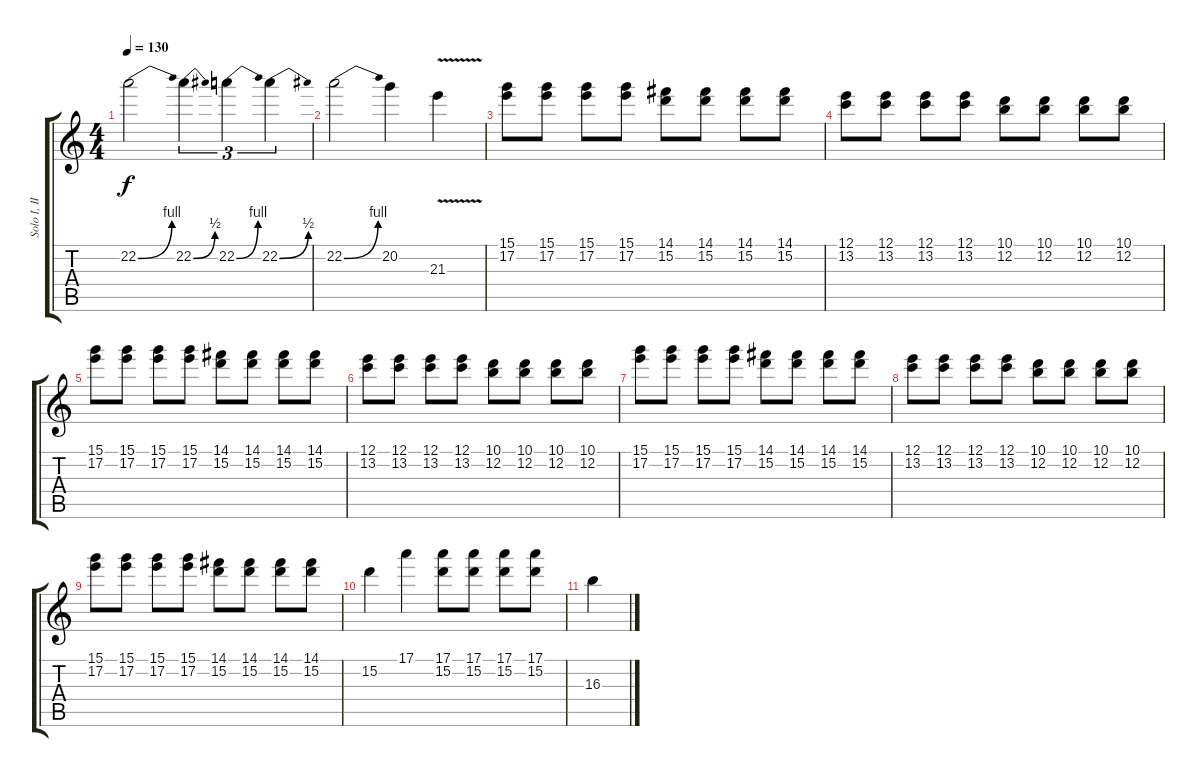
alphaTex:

\track ("Solo I, II" "Solo I, II") {instrument distortionguitar}
\staff {score tabs}
\tuning (E4 B3 G3 D3 A2 E2) {hide}
\ts (4 4)
\tempo 130
\clef g2
\ks c
22.2{be (bend 0 0 60 4)}.2{dy f} 22.2{be (bend 0 0 60 2)}.4{tu (3 2)} 22.2{be (bend 0 0 60 4)}.4{tu (3 2)} 22.2{be (bend 0 0 60 2)}.4{tu (3 2)} |
22.2{be (bend 0 0 60 4)}.2 20.2.4 21.3{v}.4 |
(15.1 17.2).8 (15.1 17.2).8 (15.1 17.2).8 (15.1 17.2).8 (14.1 15.2).8 (14.1 15.2).8 (14.1 15.2).8 (14.1 15.2).8 |
(12.1 13.2).8 (12.1 13.2).8 (12.1 13.2).8 (12.1 13.2).8 (10.1 12.2).8 (10.1 12.2).8 (10.1 12.2).8 (10.1 12.2).8 |
(15.1 17.2).8 (15.1 17.2).8 (15.1 17.2).8 (15.1 17.2).8 (14.1 15.2).8 (14.1 15.2).8 (14.1 15.2).8 (14.1 15.2).8 |
(12.1 13.2).8 (12.1 13.2).8 (12.1 13.2).8 (12.1 13.2).8 (10.1 12.2).8 (10.1 12.2).8 (10.1 12.2).8 (10.1 12.2).8 |
(15.1 17.2).8 (15.1 17.2).8 (15.1 17.2).8 (15.1 17.2).8 (14.1 15.2).8 (14.1 15.2).8 (14.1 15.2).8 (14.1 15.2).8 |
(12.1 13.2).8 (12.1 13.2).8 (12.1 13.2).8 (12.1 13.2).8 (10.1 12.2).8 (10.1 12.2).8 (10.1 12.2).8 (10.1 12.2).8 |
(15.1 17.2).8 (15.1 17.2).8 (15.1 17.2).8 (15.1 17.2).8 (14.1 15.2).8 (14.1 15.2).8 (14.1 15.2).8 (14.1 15.2).8 |
15.2.4 17.1.4 (17.1 15.2).8 (17.1 15.2).8 (17.1 15.2).8 (17.1 15.2).8 |
16.3.4
